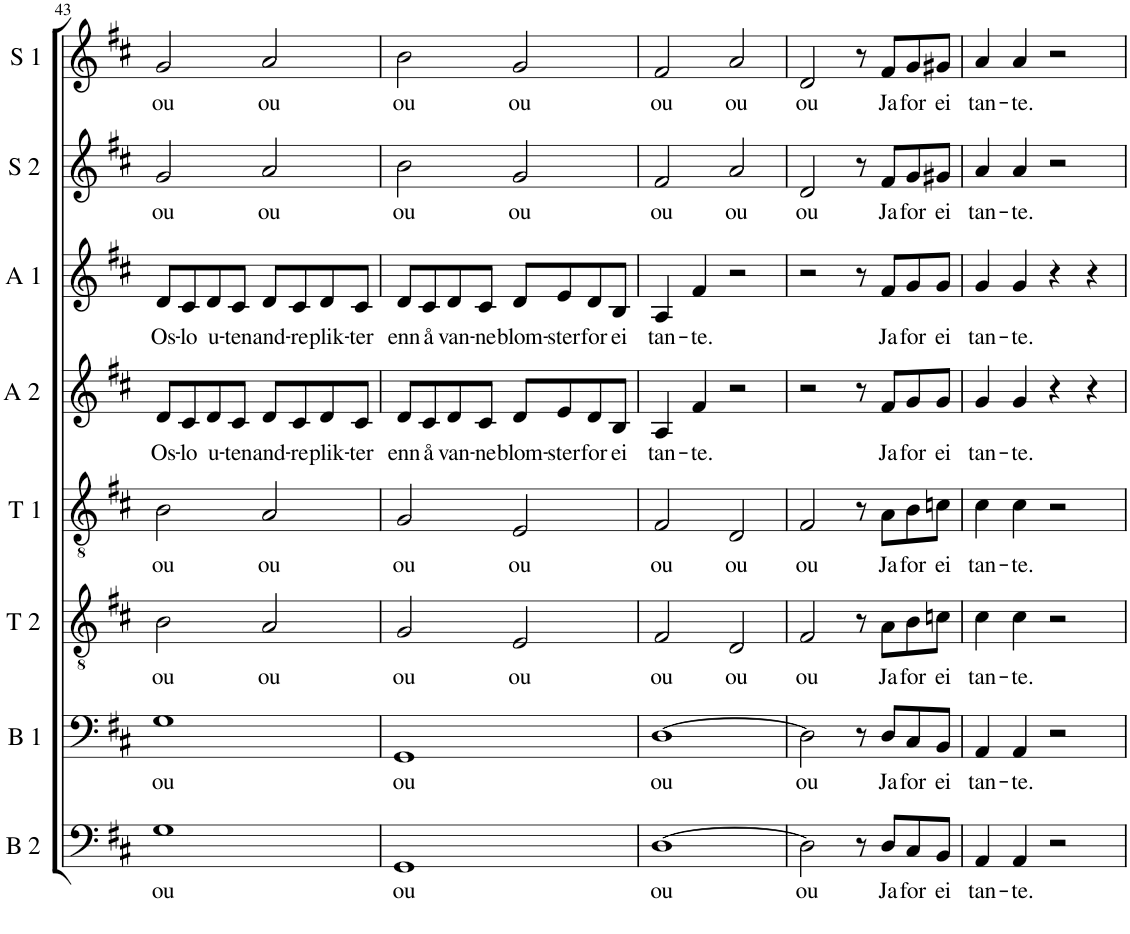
**kern	**text	**kern	**text	**kern	**text	**kern	**text	**kern	**text	**kern	**text	**kern	**text	**kern	**text
*part8	*part8	*part7	*part7	*part6	*part6	*part5	*part5	*part4	*part4	*part3	*part3	*part2	*part2	*part1	*part1
*staff8	*staff8	*staff7	*staff7	*staff6	*staff6	*staff5	*staff5	*staff4	*staff4	*staff3	*staff3	*staff2	*staff2	*staff1	*staff1
*I"Bass 2	*	*I"Bass 1	*	*I"Tenor 2	*	*I"Tenor 1	*	*I"Alt 2	*	*I"Alt 1	*	*I"Sopran 2	*	*I"Sopran 1	*
*I'B 2	*	*I'B 1	*	*I'T 2	*	*I'T 1	*	*I'A 2	*	*I'A 1	*	*I'S 2	*	*I'S 1	*
!!LO:PB:g=z
*clefF4	*	*clefF4	*	*clefGv2	*	*clefGv2	*	*clefG2	*	*clefG2	*	*clefG2	*	*clefG2	*
*k[f#c#]	*	*k[f#c#]	*	*k[f#c#]	*	*k[f#c#]	*	*k[f#c#]	*	*k[f#c#]	*	*k[f#c#]	*	*k[f#c#]	*
*M4/4	*	*M4/4	*	*M4/4	*	*M4/4	*	*M4/4	*	*M4/4	*	*M4/4	*	*M4/4	*
=43	=43	=43	=43	=43	=43	=43	=43	=43	=43	=43	=43	=43	=43	=43	=43
!	!LO:LY:b	!	!LO:LY:b	!	!LO:LY:b	!	!LO:LY:b	!	!LO:LY:b	!	!LO:LY:b	!	!LO:LY:b	!	!LO:LY:b
1G	ou	1G	ou	2B\	ou	2B\	ou	8d/L	Os-	8d/L	Os-	2g/	ou	2g/	ou
!	!	!	!	!	!	!	!	!	!LO:LY:b	!	!LO:LY:b	!	!	!	!
.	.	.	.	.	.	.	.	8c#/	-lo	8c#/	-lo	.	.	.	.
!	!	!	!	!	!	!	!	!	!LO:LY:b	!	!LO:LY:b	!	!	!	!
.	.	.	.	.	.	.	.	8d/	u-	8d/	u-	.	.	.	.
!	!	!	!	!	!	!	!	!	!LO:LY:b	!	!LO:LY:b	!	!	!	!
.	.	.	.	.	.	.	.	8c#/J	-ten	8c#/J	-ten	.	.	.	.
!	!	!	!	!	!LO:LY:b	!	!LO:LY:b	!	!LO:LY:b	!	!LO:LY:b	!	!LO:LY:b	!	!LO:LY:b
.	.	.	.	2A/	ou	2A/	ou	8d/L	and-	8d/L	and-	2a/	ou	2a/	ou
!	!	!	!	!	!	!	!	!	!LO:LY:b	!	!LO:LY:b	!	!	!	!
.	.	.	.	.	.	.	.	8c#/	-re	8c#/	-re	.	.	.	.
!	!	!	!	!	!	!	!	!	!LO:LY:b	!	!LO:LY:b	!	!	!	!
.	.	.	.	.	.	.	.	8d/	plik-	8d/	plik-	.	.	.	.
!	!	!	!	!	!	!	!	!	!LO:LY:b	!	!LO:LY:b	!	!	!	!
.	.	.	.	.	.	.	.	8c#/J	-ter	8c#/J	-ter	.	.	.	.
=44	=44	=44	=44	=44	=44	=44	=44	=44	=44	=44	=44	=44	=44	=44	=44
!	!LO:LY:b	!	!LO:LY:b	!	!LO:LY:b	!	!LO:LY:b	!	!LO:LY:b	!	!LO:LY:b	!	!LO:LY:b	!	!LO:LY:b
1GG	ou	1GG	ou	2G/	ou	2G/	ou	8d/L	enn	8d/L	enn	2b\	ou	2b\	ou
!	!	!	!	!	!	!	!	!	!LO:LY:b	!	!LO:LY:b	!	!	!	!
.	.	.	.	.	.	.	.	8c#/	å	8c#/	å	.	.	.	.
!	!	!	!	!	!	!	!	!	!LO:LY:b	!	!LO:LY:b	!	!	!	!
.	.	.	.	.	.	.	.	8d/	van-	8d/	van-	.	.	.	.
!	!	!	!	!	!	!	!	!	!LO:LY:b	!	!LO:LY:b	!	!	!	!
.	.	.	.	.	.	.	.	8c#/J	-ne	8c#/J	-ne	.	.	.	.
!	!	!	!	!	!LO:LY:b	!	!LO:LY:b	!	!LO:LY:b	!	!LO:LY:b	!	!LO:LY:b	!	!LO:LY:b
.	.	.	.	2E/	ou	2E/	ou	8d/L	blom-	8d/L	blom-	2g/	ou	2g/	ou
!	!	!	!	!	!	!	!	!	!LO:LY:b	!	!LO:LY:b	!	!	!	!
.	.	.	.	.	.	.	.	8e/	-ster	8e/	-ster	.	.	.	.
!	!	!	!	!	!	!	!	!	!LO:LY:b	!	!LO:LY:b	!	!	!	!
.	.	.	.	.	.	.	.	8d/	for	8d/	for	.	.	.	.
!	!	!	!	!	!	!	!	!	!LO:LY:b	!	!LO:LY:b	!	!	!	!
.	.	.	.	.	.	.	.	8B/J	ei	8B/J	ei	.	.	.	.
=45	=45	=45	=45	=45	=45	=45	=45	=45	=45	=45	=45	=45	=45	=45	=45
!	!LO:LY:b	!	!LO:LY:b	!	!LO:LY:b	!	!LO:LY:b	!	!LO:LY:b	!	!LO:LY:b	!	!LO:LY:b	!	!LO:LY:b
[1D	ou	[1D	ou	2F#/	ou	2F#/	ou	4A/	tan-	4A/	tan-	2f#/	ou	2f#/	ou
!	!	!	!	!	!	!	!	!	!LO:LY:b	!	!LO:LY:b	!	!	!	!
.	.	.	.	.	.	.	.	4f#/	-te.	4f#/	-te.	.	.	.	.
!	!	!	!	!	!LO:LY:b	!	!LO:LY:b	!	!	!	!	!	!LO:LY:b	!	!LO:LY:b
.	.	.	.	2D/	ou	2D/	ou	2r	.	2r	.	2a/	ou	2a/	ou
=46	=46	=46	=46	=46	=46	=46	=46	=46	=46	=46	=46	=46	=46	=46	=46
!	!LO:LY:b	!	!LO:LY:b	!	!LO:LY:b	!	!LO:LY:b	!	!	!	!	!	!LO:LY:b	!	!LO:LY:b
2D\]	ou	2D\]	ou	2F#/	ou	2F#/	ou	2r	.	2r	.	2d/	ou	2d/	ou
8r	.	8r	.	8r	.	8r	.	8r	.	8r	.	8r	.	8r	.
!	!LO:LY:b	!	!LO:LY:b	!	!LO:LY:b	!	!LO:LY:b	!	!LO:LY:b	!	!LO:LY:b	!	!LO:LY:b	!	!LO:LY:b
8D/L	Ja	8D/L	Ja	8A\L	Ja	8A\L	Ja	8f#/L	Ja	8f#/L	Ja	8f#/L	Ja	8f#/L	Ja
!	!LO:LY:b	!	!LO:LY:b	!	!LO:LY:b	!	!LO:LY:b	!	!LO:LY:b	!	!LO:LY:b	!	!LO:LY:b	!	!LO:LY:b
8C#/	for	8C#/	for	8B\	for	8B\	for	8g/	for	8g/	for	8g/	for	8g/	for
!	!LO:LY:b	!	!LO:LY:b	!	!LO:LY:b	!	!LO:LY:b	!	!LO:LY:b	!	!LO:LY:b	!	!LO:LY:b	!	!LO:LY:b
8BB/J	ei	8BB/J	ei	8cn\J	ei	8cn\J	ei	8g/J	ei	8g/J	ei	8g#X/J	ei	8g#X/J	ei
=47	=47	=47	=47	=47	=47	=47	=47	=47	=47	=47	=47	=47	=47	=47	=47
!	!LO:LY:b	!	!LO:LY:b	!	!LO:LY:b	!	!LO:LY:b	!	!LO:LY:b	!	!LO:LY:b	!	!LO:LY:b	!	!LO:LY:b
4AA/	tan-	4AA/	tan-	4c#\	tan-	4c#\	tan-	4g/	tan-	4g/	tan-	4a/	tan-	4a/	tan-
!	!LO:LY:b	!	!LO:LY:b	!	!LO:LY:b	!	!LO:LY:b	!	!LO:LY:b	!	!LO:LY:b	!	!LO:LY:b	!	!LO:LY:b
4AA/	-te.	4AA/	-te.	4c#\	-te.	4c#\	-te.	4g/	-te.	4g/	-te.	4a/	-te.	4a/	-te.
2r	.	2r	.	2r	.	2r	.	4r	.	4r	.	2r	.	2r	.
.	.	.	.	.	.	.	.	4r	.	4r	.	.	.	.	.
=	=	=	=	=	=	=	=	=	=	=	=	=	=	=	=
*-	*-	*-	*-	*-	*-	*-	*-	*-	*-	*-	*-	*-	*-	*-	*-
